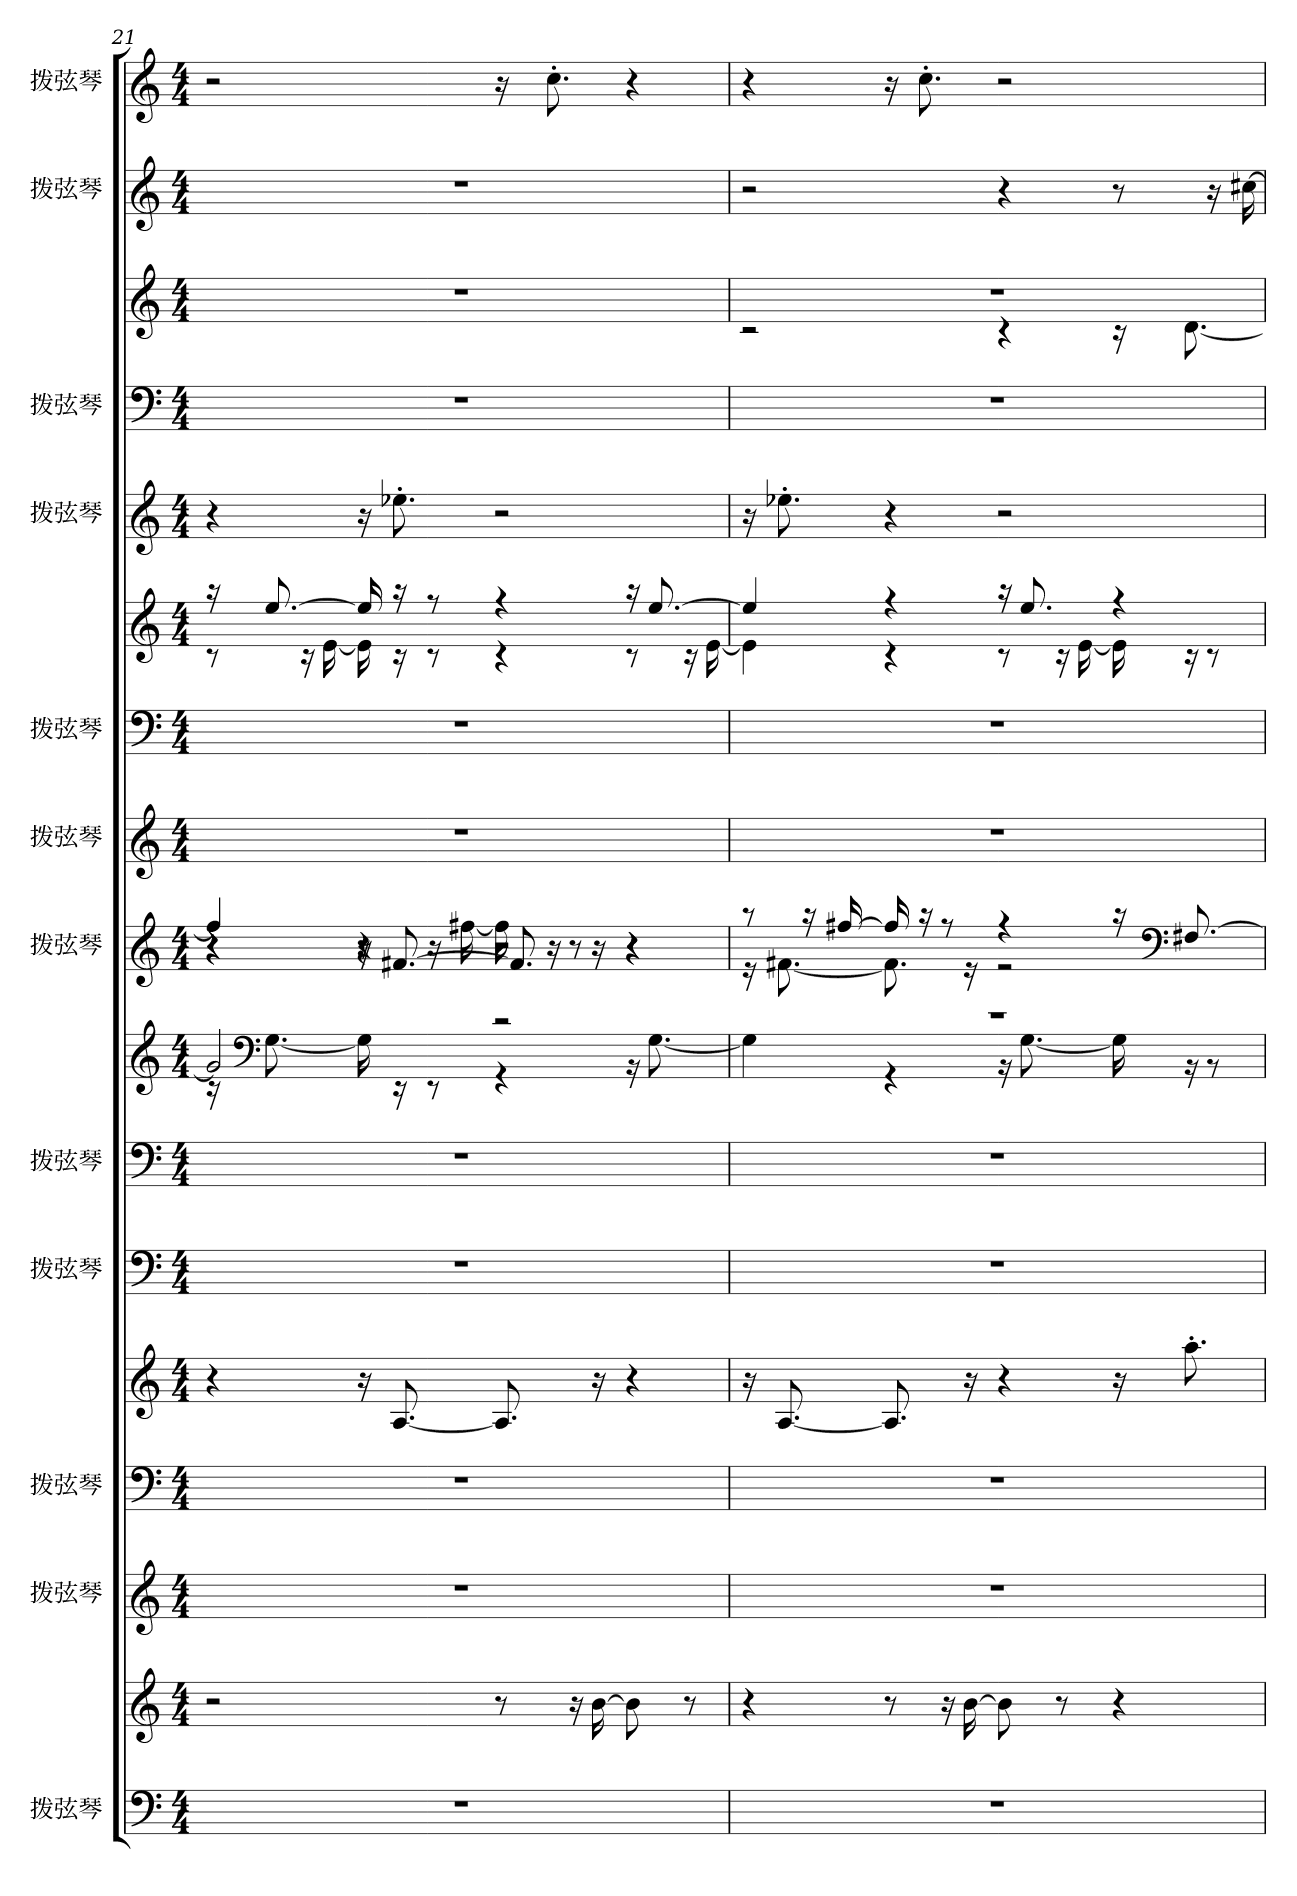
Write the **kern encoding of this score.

**kern	**kern	**kern	**kern	**kern	**kern	**kern	**kern	**kern	**kern	**kern	**kern	**kern	**kern	**kern	**kern	**kern
*part12	*part12	*part11	*part10	*part10	*part9	*part8	*part8	*part7	*part6	*part5	*part5	*part4	*part3	*part3	*part2	*part1
*staff17	*staff16	*staff15	*staff14	*staff13	*staff12	*staff11	*staff10	*staff9	*staff8	*staff7	*staff6	*staff5	*staff4	*staff3	*staff2	*staff1
*I"拨弦琴	*	*I"拨弦琴	*I"拨弦琴	*	*I"拨弦琴	*I"拨弦琴	*	*I"拨弦琴	*I"拨弦琴	*I"拨弦琴	*	*I"拨弦琴	*I"拨弦琴	*	*I"拨弦琴	*I"拨弦琴
!!LO:PB:g=z
*clefF4	*clefG2	*clefG2	*clefF4	*clefG2	*clefF4	*clefF4	*clefG2	*clefG2	*clefG2	*clefF4	*clefG2	*clefG2	*clefF4	*clefG2	*clefG2	*clefG2
*k[]	*k[]	*k[]	*k[]	*k[]	*k[]	*k[]	*k[]	*k[]	*k[]	*k[]	*k[]	*k[]	*k[]	*k[]	*k[]	*k[]
*M4/4	*M4/4	*M4/4	*M4/4	*M4/4	*M4/4	*M4/4	*M4/4	*M4/4	*M4/4	*M4/4	*M4/4	*M4/4	*M4/4	*M4/4	*M4/4	*M4/4
=21	=21	=21	=21	=21	=21	=21	=21	=21	=21	=21	=21	=21	=21	=21	=21	=21
*	*	*	*	*	*	*	*^	*^	*	*	*^	*	*	*	*	*
*	*	*	*	*	*	*	*	*	*	*^	*	*	*	*	*	*	*	*	*
1r	2r	1r	1r	4r	1r	1r	2g/]	16r	4ff#/]	4r	4r	1r	1r	16r	8r	4r	1r	1r	1r	2r
*	*	*	*	*	*	*	*clefF4	*	*	*	*	*	*	*	*	*	*	*	*	*
.	.	.	.	.	.	.	.	[8.G\	.	.	.	.	.	[8.ee/	.	.	.	.	.	.
.	.	.	.	.	.	.	.	.	.	.	.	.	.	.	16r	.	.	.	.	.
.	.	.	.	.	.	.	.	.	.	.	.	.	.	.	[16e\	.	.	.	.	.
.	.	.	.	16r	.	.	.	16G\]	4r	8r	16r	.	.	16ee/]	16e\]	16r	.	.	.	.
.	.	.	.	[8.A/	.	.	.	16r	.	.	[8.f#X/	.	.	16r	16r	8.ee-X'\	.	.	.	.
.	.	.	.	.	.	.	.	8r	.	16r	.	.	.	8r	8r	.	.	.	.	.
.	.	.	.	.	.	.	.	.	.	[16ff#X\	.	.	.	.	.	.	.	.	.	.
.	8r	.	.	8.A/]	.	.	2r	4r	2r	16ff#\]	8.f#/]	.	.	4r	4r	2r	.	.	.	16r
.	.	.	.	.	.	.	.	.	.	16r	.	.	.	.	.	.	.	.	.	8.cc'\
.	16r	.	.	.	.	.	.	.	.	8r	.	.	.	.	.	.	.	.	.	.
.	[16b\	.	.	16r	.	.	.	.	.	.	16r	.	.	.	.	.	.	.	.	.
.	8b\]	.	.	4r	.	.	.	16r	.	4r	4r	.	.	16r	8r	.	.	.	.	4r
.	.	.	.	.	.	.	.	[8.G\	.	.	.	.	.	[8.ee/	.	.	.	.	.	.
.	8r	.	.	.	.	.	.	.	.	.	.	.	.	.	16r	.	.	.	.	.
.	.	.	.	.	.	.	.	.	.	.	.	.	.	.	[16e\	.	.	.	.	.
*	*	*	*	*	*	*	*	*	*	*v	*v	*	*	*	*	*	*	*	*	*
!!LO:PB:g=z
=22	=22	=22	=22	=22	=22	=22	=22	=22	=22	=22	=22	=22	=22	=22	=22	=22	=22	=22	=22
*	*	*	*	*	*	*	*	*	*	*	*	*	*	*	*	*	*^	*	*
1r	4r	1r	1r	16r	1r	1r	1r	4G\]	8r	16r	1r	1r	4ee/]	4e\]	16r	1r	1r	2r	2r	4r
.	.	.	.	[8.A/	.	.	.	.	.	[8.f#X\	.	.	.	.	8.ee-X'\	.	.	.	.	.
.	.	.	.	.	.	.	.	.	16r	.	.	.	.	.	.	.	.	.	.	.
.	.	.	.	.	.	.	.	.	[16ff#X/	.	.	.	.	.	.	.	.	.	.	.
.	8r	.	.	8.A/]	.	.	.	4r	16ff#/]	8.f#\]	.	.	4r	4r	4r	.	.	.	.	16r
.	.	.	.	.	.	.	.	.	16r	.	.	.	.	.	.	.	.	.	.	8.cc'\
.	16r	.	.	.	.	.	.	.	8r	.	.	.	.	.	.	.	.	.	.	.
.	[16b\	.	.	16r	.	.	.	.	.	16r	.	.	.	.	.	.	.	.	.	.
.	8b\]	.	.	4r	.	.	.	16r	4r	2r	.	.	16r	8r	2r	.	.	4r	4r	2r
.	.	.	.	.	.	.	.	[8.G\	.	.	.	.	8.ee/	.	.	.	.	.	.	.
.	8r	.	.	.	.	.	.	.	.	.	.	.	.	16r	.	.	.	.	.	.
.	.	.	.	.	.	.	.	.	.	.	.	.	.	[16e\	.	.	.	.	.	.
.	4r	.	.	16r	.	.	.	16G\]	16r	.	.	.	4r	16e\]	.	.	.	16r	8r	.
*	*	*	*	*	*	*	*	*	*clefF4	*	*	*	*	*	*	*	*	*	*	*
.	.	.	.	8.aa'\	.	.	.	16r	[8.F#X/	.	.	.	.	16r	.	.	.	[8.d\	.	.
.	.	.	.	.	.	.	.	8r	.	.	.	.	.	8r	.	.	.	.	16r	.
.	.	.	.	.	.	.	.	.	.	.	.	.	.	.	.	.	.	.	[16cc#X\	.
*	*	*	*	*	*	*	*v	*v	*	*	*	*	*v	*v	*	*	*v	*v	*	*
*	*	*	*	*	*	*	*	*v	*v	*	*	*	*	*	*	*	*
=	=	=	=	=	=	=	=	=	=	=	=	=	=	=	=	=
*-	*-	*-	*-	*-	*-	*-	*-	*-	*-	*-	*-	*-	*-	*-	*-	*-
